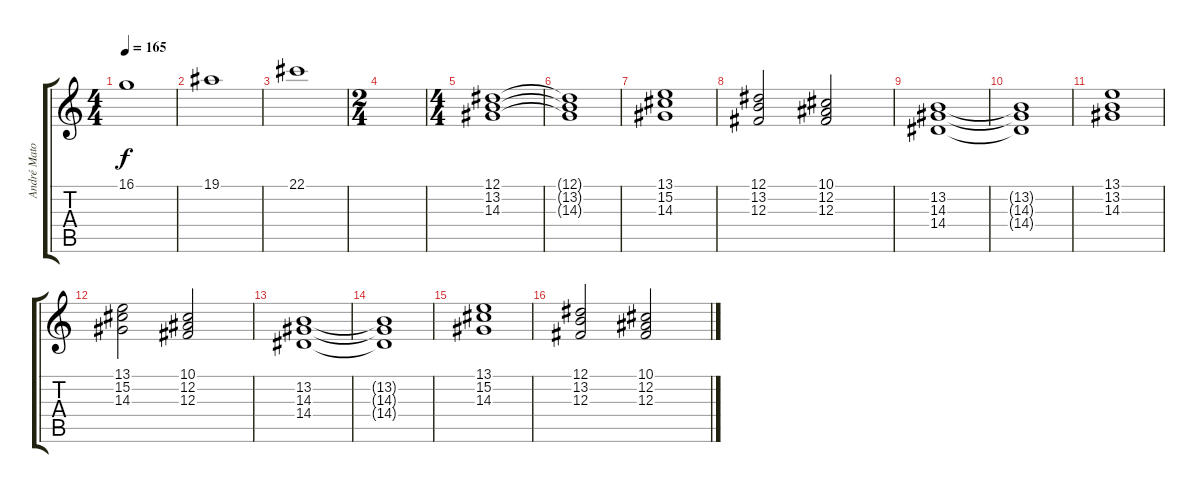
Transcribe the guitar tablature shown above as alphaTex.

\track ("André Matos (Teclado)" "André Mato") {instrument stringensemble1}
\staff {score tabs}
\tuning (Eb4 Bb3 Gb3 Db3 Ab2 Eb2) {hide}
\ts (4 4)
\tempo 165
\clef g2
\ks c
16.1.1{dy f} |
19.1.1 |
22.1.1 |
\ts (2 4)
|
\ts (4 4)
(12.1 13.2 14.3).1 |
(12.1{t} 13.2{t} 14.3{t}).1 |
(13.1 15.2 14.3).1 |
(12.1 13.2 12.3).2 (10.1 12.2 12.3).2 |
(13.2 14.3 14.4).1 |
(13.2{t} 14.3{t} 14.4{t}).1 |
(13.1 13.2 14.3).1 |
(13.1 15.2 14.3).2 (10.1 12.2 12.3).2 |
(13.2 14.3 14.4).1 |
(13.2{t} 14.3{t} 14.4{t}).1 |
(13.1 15.2 14.3).1 |
(12.1 13.2 12.3).2 (10.1 12.2 12.3).2
